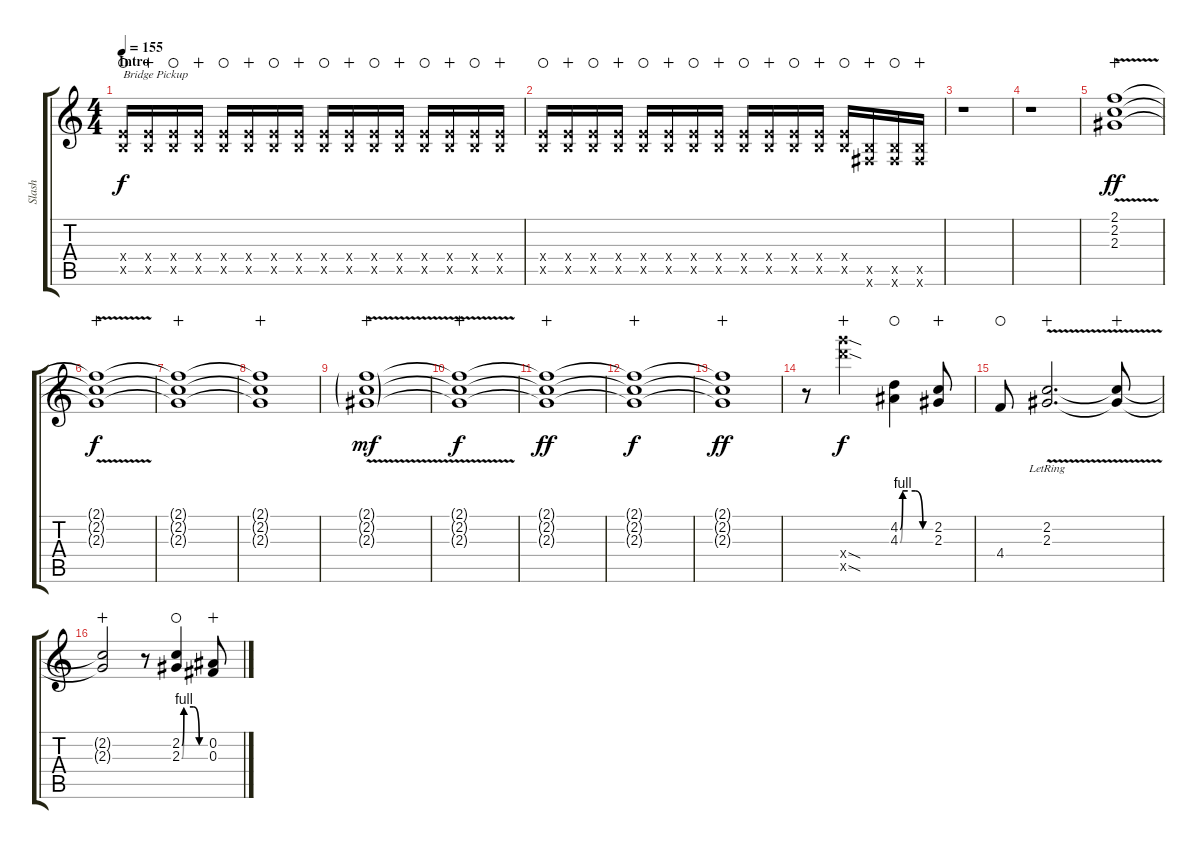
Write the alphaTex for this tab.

\track ("Slash" "Slash") {instrument overdrivenguitar}
\staff {score tabs}
\tuning (Eb4 Bb3 Gb3 Db3 Ab2 Eb2) {hide}
\ts (4 4)
\section ("" "Intro")
\tempo 155
\clef g2
\ks c
(3.4{x} 3.5{x}).16{txt "Bridge Pickup" dy f volume 16 balance 8 instrument distortionguitar waho} (3.4{x} 3.5{x}).16{wahc} (3.4{x} 3.5{x}).16{waho} (3.4{x} 3.5{x}).16{wahc} (3.4{x} 3.5{x}).16{waho} (3.4{x} 3.5{x}).16{wahc} (3.4{x} 3.5{x}).16{waho} (3.4{x} 3.5{x}).16{wahc} (3.4{x} 3.5{x}).16{waho} (3.4{x} 3.5{x}).16{wahc} (3.4{x} 3.5{x}).16{waho} (3.4{x} 3.5{x}).16{wahc} (3.4{x} 3.5{x}).16{waho} (3.4{x} 3.5{x}).16{wahc} (3.4{x} 3.5{x}).16{waho} (3.4{x} 3.5{x}).16{wahc} |
(3.4{x} 3.5{x}).16{waho} (3.4{x} 3.5{x}).16{wahc} (3.4{x} 3.5{x}).16{waho} (3.4{x} 3.5{x}).16{wahc} (3.4{x} 3.5{x}).16{waho} (3.4{x} 3.5{x}).16{wahc} (3.4{x} 3.5{x}).16{waho} (3.4{x} 3.5{x}).16{wahc} (3.4{x} 3.5{x}).16{waho} (3.4{x} 3.5{x}).16{wahc} (3.4{x} 3.5{x}).16{waho} (3.4{x} 3.5{x}).16{wahc} (3.4{x} 3.5{x}).16{waho} (3.5{x} 3.6{x}).16{wahc} (3.5{x} 3.6{x}).16{waho} (3.5{x} 3.6{x}).16{wahc} |
r.1{volume 0 instrument overdrivenguitar} |
r.1 |
(2.1{v} 2.2{v} 2.3{v}).1{dy ff volume 8 wahc} |
(2.1{t} 2.2{t} 2.3{t}).1{dy f wahc} |
(2.1{t} 2.2{t} 2.3{t}).1{wahc} |
(2.1{t} 2.2{t} 2.3{t}).1{wahc} |
(2.1{v g} 2.2{v g} 2.3{v g}).1{dy mf wahc} |
(2.1{t} 2.2{t} 2.3{t}).1{dy f volume 16 wahc} |
(2.1{t} 2.2{t} 2.3{t}).1{dy ff wahc} |
(2.1{t} 2.2{t} 2.3{t}).1{dy f wahc} |
(2.1{t} 2.2{t} 2.3{t}).1{dy ff wahc} |
r.8 (30.4{sod x} 30.5{sod x}).2{dy f instrument telephonering wahc} (4.2{be (custom 0 0 5 4 15 4 30 4 45 0 60 0)} 4.3{be (custom 0 0 5 4 15 4 30 4 45 0 60 0)}).4{instrument overdrivenguitar waho} (2.2 2.3).8{wahc} |
4.4.8{waho} (2.2{v} 2.3{v lr}).2{d wahc} (2.2{t} 2.3{t}).8{wahc} |
(2.2{t} 2.3{t}).2{wahc} r.8 (2.2{be (custom 0 0 5 4 30 4 45 0 60 0)} 2.3{be (custom 0 0 5 4 30 4 45 0 60 0)}).4{waho} (0.2 0.3).8{wahc}
